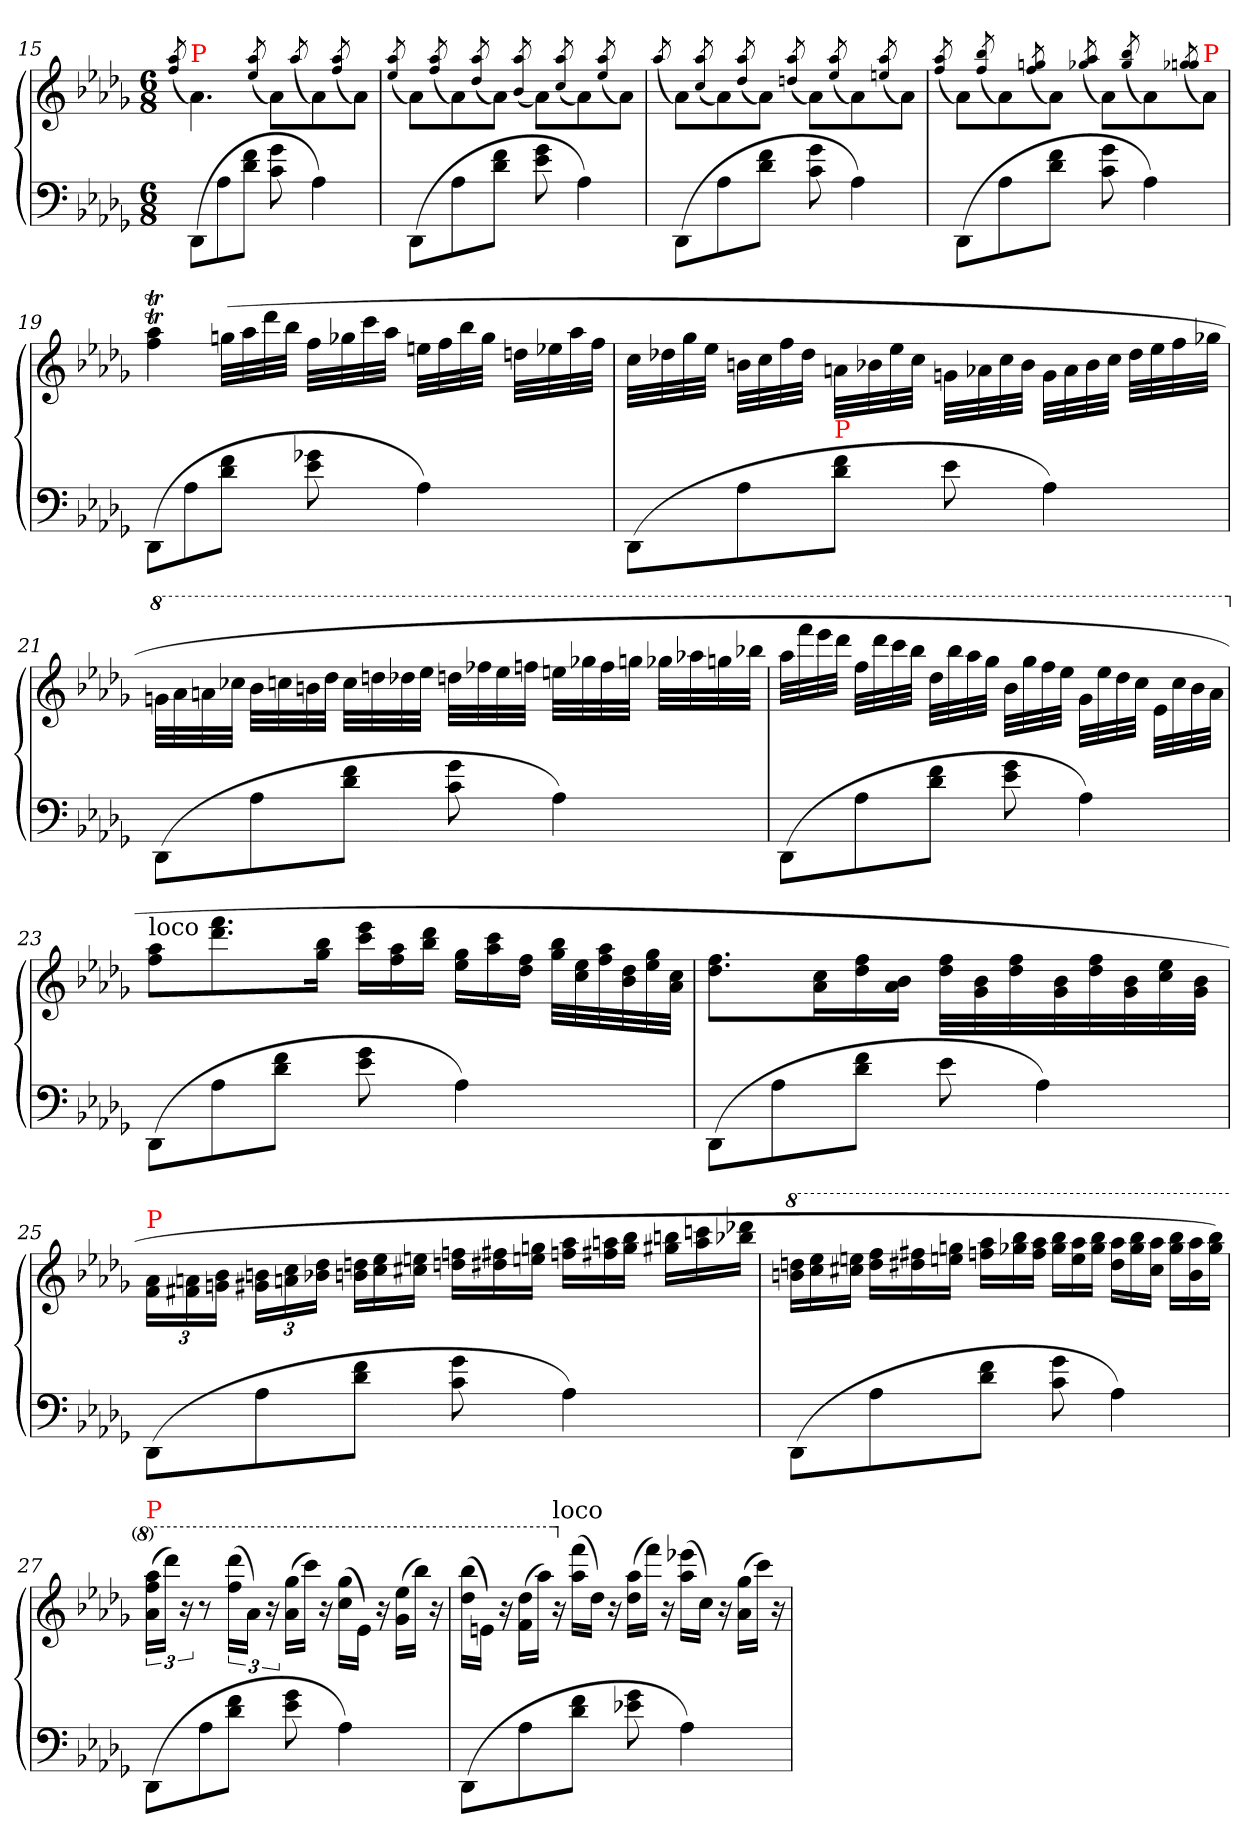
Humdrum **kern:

**kern	**kern
*part1	*part1
*staff2	*staff1
*clefF4	*clefG2
*k[b-e-a-d-g-]	*k[b-e-a-d-g-]
*D-:	*D-:
*M6/8	*M6/8
=15	=15
.	(<8qaa-/ 8qff/
!	!LO:TX:a:color=red:t=P
(>8DD-L	4.a-\)
8A-	.
8f 8d-J	.
.	(<8qaa-/ 8qee-/
8g- 8c	8a-\L)
.	(<8qaa-
4A-)	8a-\)
.	(<8qaa-/ 8qff/
.	8a-\J)
=16	=16
.	(<8qaa-/ 8qee-/
(>8DD-L	8a-\L)
.	(<8qaa-/ 8qff/
8A-	8a-\)
.	(<8qaa-/ 8qdd-/
8f 8d-J	8a-\J)
.	(<8qaa-/ 8qb-/
8g- 8e-	8a-\L)
.	(<8qaa-/ 8qcc/
4A-)	8a-\)
.	(<8qaa-/ 8qee-/
.	8a-\J)
=17	=17
.	(<8qaa-
(>8DD-L	8a-\L)
.	(<8qaa-/ 8qcc/
8A-	8a-\)
.	(<8qaa-/ 8qdd-/
8f 8d-J	8a-\J)
.	(<8qaa-/ 8qddn/
8g- 8c	8a-\L)
.	(<8qaa-/ 8qee-/
4A-)	8a-\)
.	(<8qaa-/ 8qeen/
.	8a-\J)
=18	=18
.	(<8qaa-/ 8qff/
(>8DD-L	8a-\L)
.	(<8qbb-/ 8qff/
8A-	8a-\)
.	(<8qggn/ 8qff/
8f 8d-J	8a-\J)
.	(<8qaa-/ 8qgg-X/
8g- 8c	8a-\L)
.	(<8qbb-/ 8qgg-/
4A-)	8a-\)
.	(<8qggn/ 8qgg-/
!	!LO:TX:a:color=red:t=P
.	8a-\J)
=19	=19
(>8DD-L	4aa-T 4ffT
8A-	.
8f 8d-J	(32ggnLLL
.	32aa-
.	32ddd-
.	32bb-JJJ
8g-X 8e-	32ffLLL
.	32gg-X
.	32ccc
.	32aa-JJJ
4A-)	32eenLLL
.	32ff
.	32bb-
.	32gg-JJJ
.	32ddnLLL
.	32ee-X
.	32aa-
.	32ffJJJ
=20	=20
(>8DD-L	32ccLLL
.	32dd-X
.	32gg-
.	32ee-JJJ
8A-	32bnLLL
.	32cc
.	32ff
.	32dd-JJJ
!LO:TX:a:color=red:t=P	!
8f 8d-J	32anLLL
.	32b-X
.	32ee-
.	32ccJJJ
8e-	32gn\LLL
.	32a-X\
.	32cc\
.	32b-\JJJ
4A-)	32g\LLL
.	32a-\
.	32b-\
.	32cc\JJJ
.	32dd-\LLL
.	32ee-\
.	32ff\
.	32gg-X\JJJ
=21	=21
*	*8va
(>8DD-L	32ggn\LLL
.	32aa-\
.	32aan\
.	32ccc-X\JJJ
8A-	32bb-LLL
.	32cccn
.	32bbn
.	32ddd-JJJ
8f 8d-J	32cccLLL
.	32dddn
.	32ddd-X
.	32eee-JJJ
8g- 8c	32dddnLLL
.	32fff-X
.	32eee-
.	32fffnJJJ
4A-)	32eeenLLL
.	32ggg-X
.	32fff
.	32gggnJJJ
.	32ggg-XLLL
.	32aaa-X
.	32gggn
.	32bbb-XJJJ
=22	=22
(>8DD-L	32aaa-LLL
.	32ffff
.	32eeee-
.	32dddd-JJJ
8A-	32fffLLL
.	32dddd-
.	32cccc
.	32bbb-JJJ
8f 8d-J	32ddd-LLL
.	32bbb-
.	32aaa-
.	32ggg-JJJ
8g- 8e-	32bb-LLL
.	32ggg-
.	32fff
.	32eee-JJJ
4A-)	32gg-LLL
.	32eee-
.	32ddd-
.	32cccJJJ
.	32ee-\LLL
.	32ccc\
.	32bb-\
.	32aa-\JJJ
=23	=23
*	*X8va
!	!LO:TX:a:t=loco
(>8DD-L	8aa- 8ffL
8A-	8.fff 8.ddd-
8f 8d-J	.
.	16bb- 16gg-Jk
*	*Xtuplet
8g- 8e-	24eee- 24cccLL
.	24aa- 24ff
.	24ddd- 24bb-JJ
4A-)	24gg- 24ee-LL
.	24ccc 24aa-
.	24ff 24dd-JJ
.	48bb- 48gg-LLL
.	48ee- 48cc
.	48aa- 48ff
.	48dd- 48b-
.	48gg- 48ee-
.	48cc 48a-JJJ
=24	=24
(>8DD-L	8.ff 8.dd-L
8A-	.
.	16cc 16a-L
8f 8d-J	16ff 16dd-
.	16b- 16a-JJ
8e-	64%3ff 64%3dd-LLL
.	64%3b- 64%3g-
.	64%3ff 64%3dd-
4A-)	.
.	64%3b- 64%3g-
.	64%3ff 64%3dd-
.	64%3b- 64%3g-
.	64%3ee- 64%3cc
.	64%3b- 64%3g-JJJ
=25	=25
*	*tuplet
*	*Xbrackettup
!	!LO:TX:a:color=red:t=P
(>8DD-L	24a-\ 24f\LL
.	24an\ 24f#X\
.	24b-\ 24gn\JJ
8A-	24bn 24g#XLL
.	24cc 24an
.	24dd- 24b-XJJ
*	*Xtuplet
8f 8d-J	24ddn 24bnLL
.	24ee- 24cc
.	24een 24cc#XJJ
8g- 8c	24ffn 24ddnLL
.	24ff#X 24dd#X
.	24ggn 24eenJJ
4A-)	24aa-j 24ffnLL
.	24aan 24ff#X
.	24bb-j 24ggJJ
.	24bbn 24gg#XLL
.	24cccnj 24aa
.	24ddd-X 24bb-XJJ
=26	=26
*	*8va
(>8DD-L	24dddn 24bbnLL
.	24eee- 24ccc
.	24eeen 24ccc#XJJ
8A-	24fff 24dddLL
.	24fff#X 24ddd#X
.	24gggn 24eeenJJ
8f 8d-J	24aaa- 24fffnLL
.	24bbb-j 24ggg-X
.	24aaa- 24fffJJ
8g- 8c	24bbb-j 24ggg-LL
.	24aaa- 24eee
.	24bbb-j 24ggg-JJ
4A-)	24aaa- 24ddd#LL
.	24bbb-j 24ggg-
.	24aaa- 24ccc#JJ
.	24bbb-j 24ggg-LL
.	24aaa- 24bb
.	24bbb-j 24ggg-JJ)
=27	=27
*	*tuplet
*	*brackettup
!	!LO:TX:a:color=red:t=P
(>8DD-L	(>24aaa- 24fff 24aa-LL
.	24dddd-JJ)
.	24r
8A-	8r
8f 8d-J	(>24dddd- 24fffLL
.	24aa-JJ)
.	24r
*	*Xtuplet
8g- 8e-	(>24ggg- 24aa-LL
.	24ccccJJ)
.	24r
4A-)	(>24ggg-\ 24ccc\LL
.	24ee-\JJ)
.	24r
.	(>24eee- 24gg-LL
.	24bbb-JJ)
.	24r
=28	=28
(>8DD-L	(>24bbb- 24ddd-LL
.	24eenJJ)
.	24r
8A-	(>24ddd- 24ffLL
.	24aaa-JJ)
*	*X8va
!	!LO:TX:a:t=loco
.	24r
8f 8d-J	(>24fff 24aa-LL
.	24dd-JJ)
.	24r
8g- 8e-X	(>24aa- 24dd-LL
.	24fffJJ)
.	24r
4A-)	(>24eee-X 24aa-LL
.	24ccJJ)
.	24r
.	(>24gg- 24a-LL
.	24cccJJ)
.	24r
=	=
*-	*-
